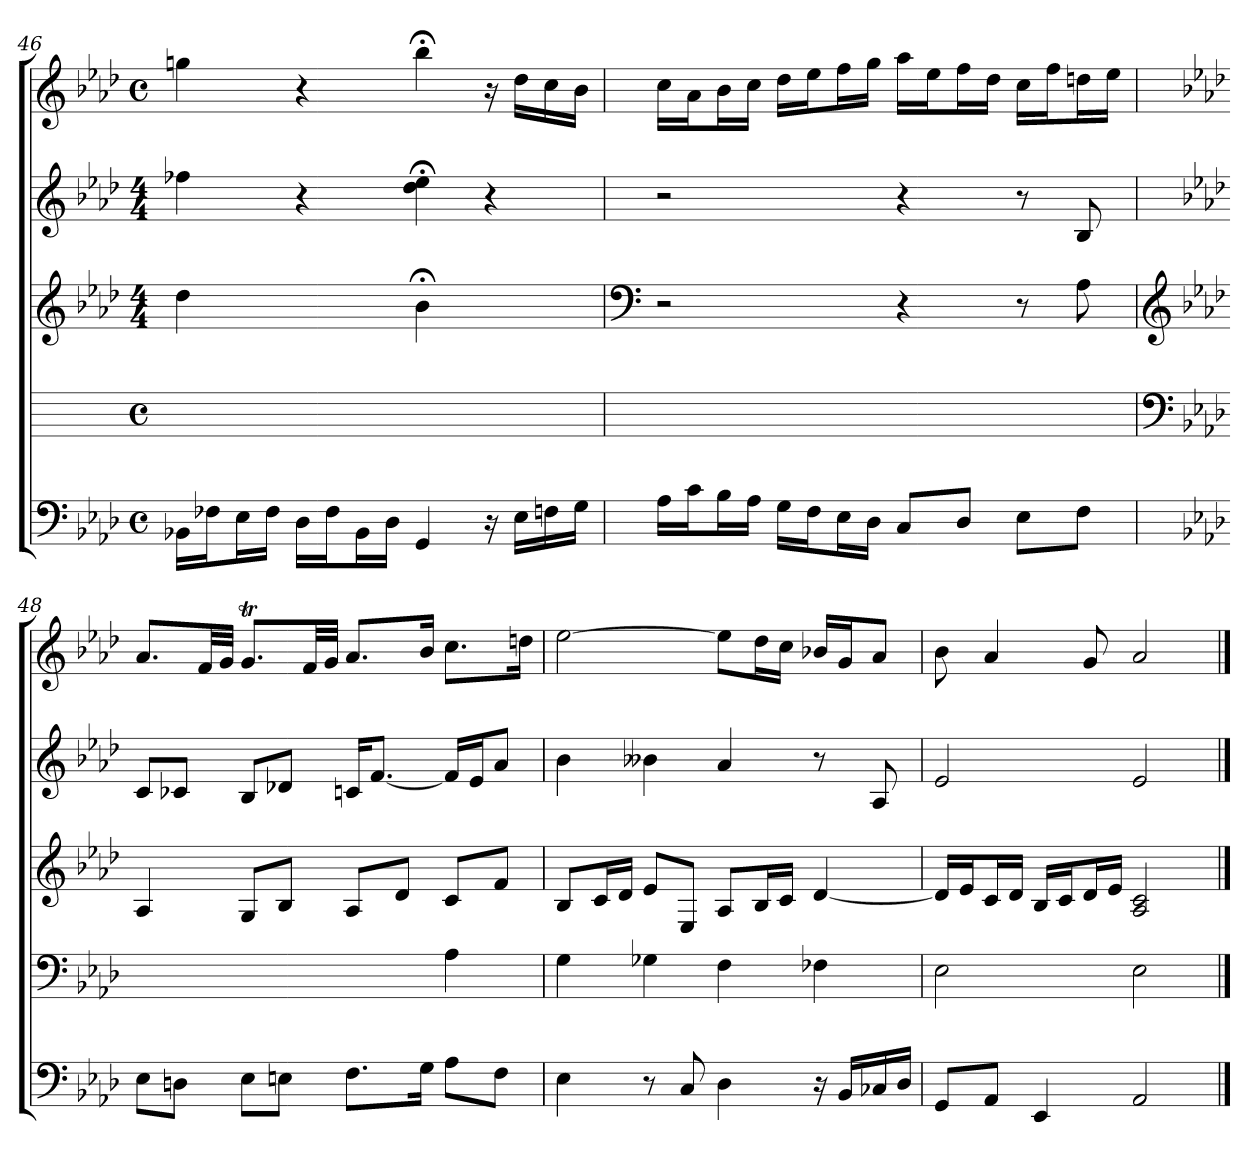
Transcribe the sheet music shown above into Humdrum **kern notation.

**kern	**kern	**kern	**kern	**kern
*part5	*part4	*part3	*part2	*part1
*staff5	*staff4	*staff3	*staff2	*staff1
*clefF4	*	*clefG2	*clefG2	*clefG2
*k[b-e-a-d-]	*	*k[b-e-a-d-]	*k[b-e-a-d-]	*k[b-e-a-d-]
*M4/4	*M4/4	*M4/4	*M4/4	*M4/4
*met(c)	*met(c)	*	*	*met(c)
=46	=46	=46	=46	=46
16BB-X\LL	1ryy	4dd-	4ff-X	4ggn
16F-X\J	.	.	.	.
16E-\L	.	.	.	.
16F-\JJ	.	.	.	.
16D-\LL	.	4ryy	4r	4r
16F-\J	.	.	.	.
16BB-\L	.	.	.	.
16D-\JJ	.	.	.	.
4GG	.	4b-;<	4dd-;< 4ee-;<	4bb-;<
16r	.	4ryy	4r	16r
16E-\LL	.	.	.	16dd-\LL
16Fn\	.	.	.	16cc\
16G\JJ	.	.	.	16b-\JJ
=47	=47	=47	=47	=47
*	*	*clefF4	*	*
16A-\LL	1ryy	2r	2r	16cc\LL
16c\J	.	.	.	16a-\J
16B-\L	.	.	.	16b-\L
16A-\JJ	.	.	.	16cc\JJ
16G\LL	.	.	.	16dd-\LL
16F\J	.	.	.	16ee-\J
16E-\L	.	.	.	16ff\L
16D-\JJ	.	.	.	16gg\JJ
8C/L	.	4r	4r	16aa-\LL
.	.	.	.	16ee-\J
8D-/J	.	.	.	16ff\L
.	.	.	.	16dd-\JJ
8E-\L	.	8r	8r	16cc\LL
.	.	.	.	16ff\J
8F\J	.	8A-	8B-	16ddn\L
.	.	.	.	16ee-\JJ
=48	=48	=48	=48	=48
*	*clefF4	*clefG2	*	*
*	*k[b-e-a-d-]	*	*	*
8E-\L	2ryy	4A-	8c/L	8.a-/L
8Dn\J	.	.	8c-X/J	.
.	.	.	.	32f/LL
.	.	.	.	32g/JJJ
8E-\L	.	8G/L	8B-/L	8.gt/L
8En\J	.	8B-/J	8d-X/J	.
.	.	.	.	32f/LL
.	.	.	.	32g/JJJ
8.F\L	4ryy	8A-/L	16cn/KL	8.a-/L
.	.	.	[8.f/J	.
.	.	8d-/J	.	.
16G\Jk	.	.	.	16b-/Jk
8A-\L	4A-	8c/L	16f/LL]	8.cc\L
.	.	.	16e-/J	.
8F\J	.	8f/J	8a-/J	.
.	.	.	.	16ddn\Jk
=49	=49	=49	=49	=49
4E-	4G	8B-/L	4b-	[2ee-
.	.	16c/L	.	.
.	.	16d-/JJ	.	.
8r	4G-X	8e-/L	4b--X	.
8C	.	8E-/J	.	.
4D-	4F	8A-/L	4a-	8ee-\L]
.	.	16B-/L	.	16dd-\L
.	.	16c/JJ	.	16cc\JJ
16r	4F-X	[4d-	8r	16b-X/LL
16BB-/LL	.	.	.	16g/J
16C-X/	.	.	8A-	8a-/J
16D-/JJ	.	.	.	.
=50	=50	=50	=50	=50
8GG/L	2E-	16d-/LL]	2e-	8b-
.	.	16e-/J	.	.
8AA-/J	.	16c/L	.	4a-
.	.	16d-/JJ	.	.
4EE-	.	16B-/LL	.	.
.	.	16c/J	.	.
.	.	16d-/L	.	8g
.	.	16e-/JJ	.	.
2AA-	2E-	2A- 2c	2e-	2a-
==	==	==	==	==
*-	*-	*-	*-	*-
